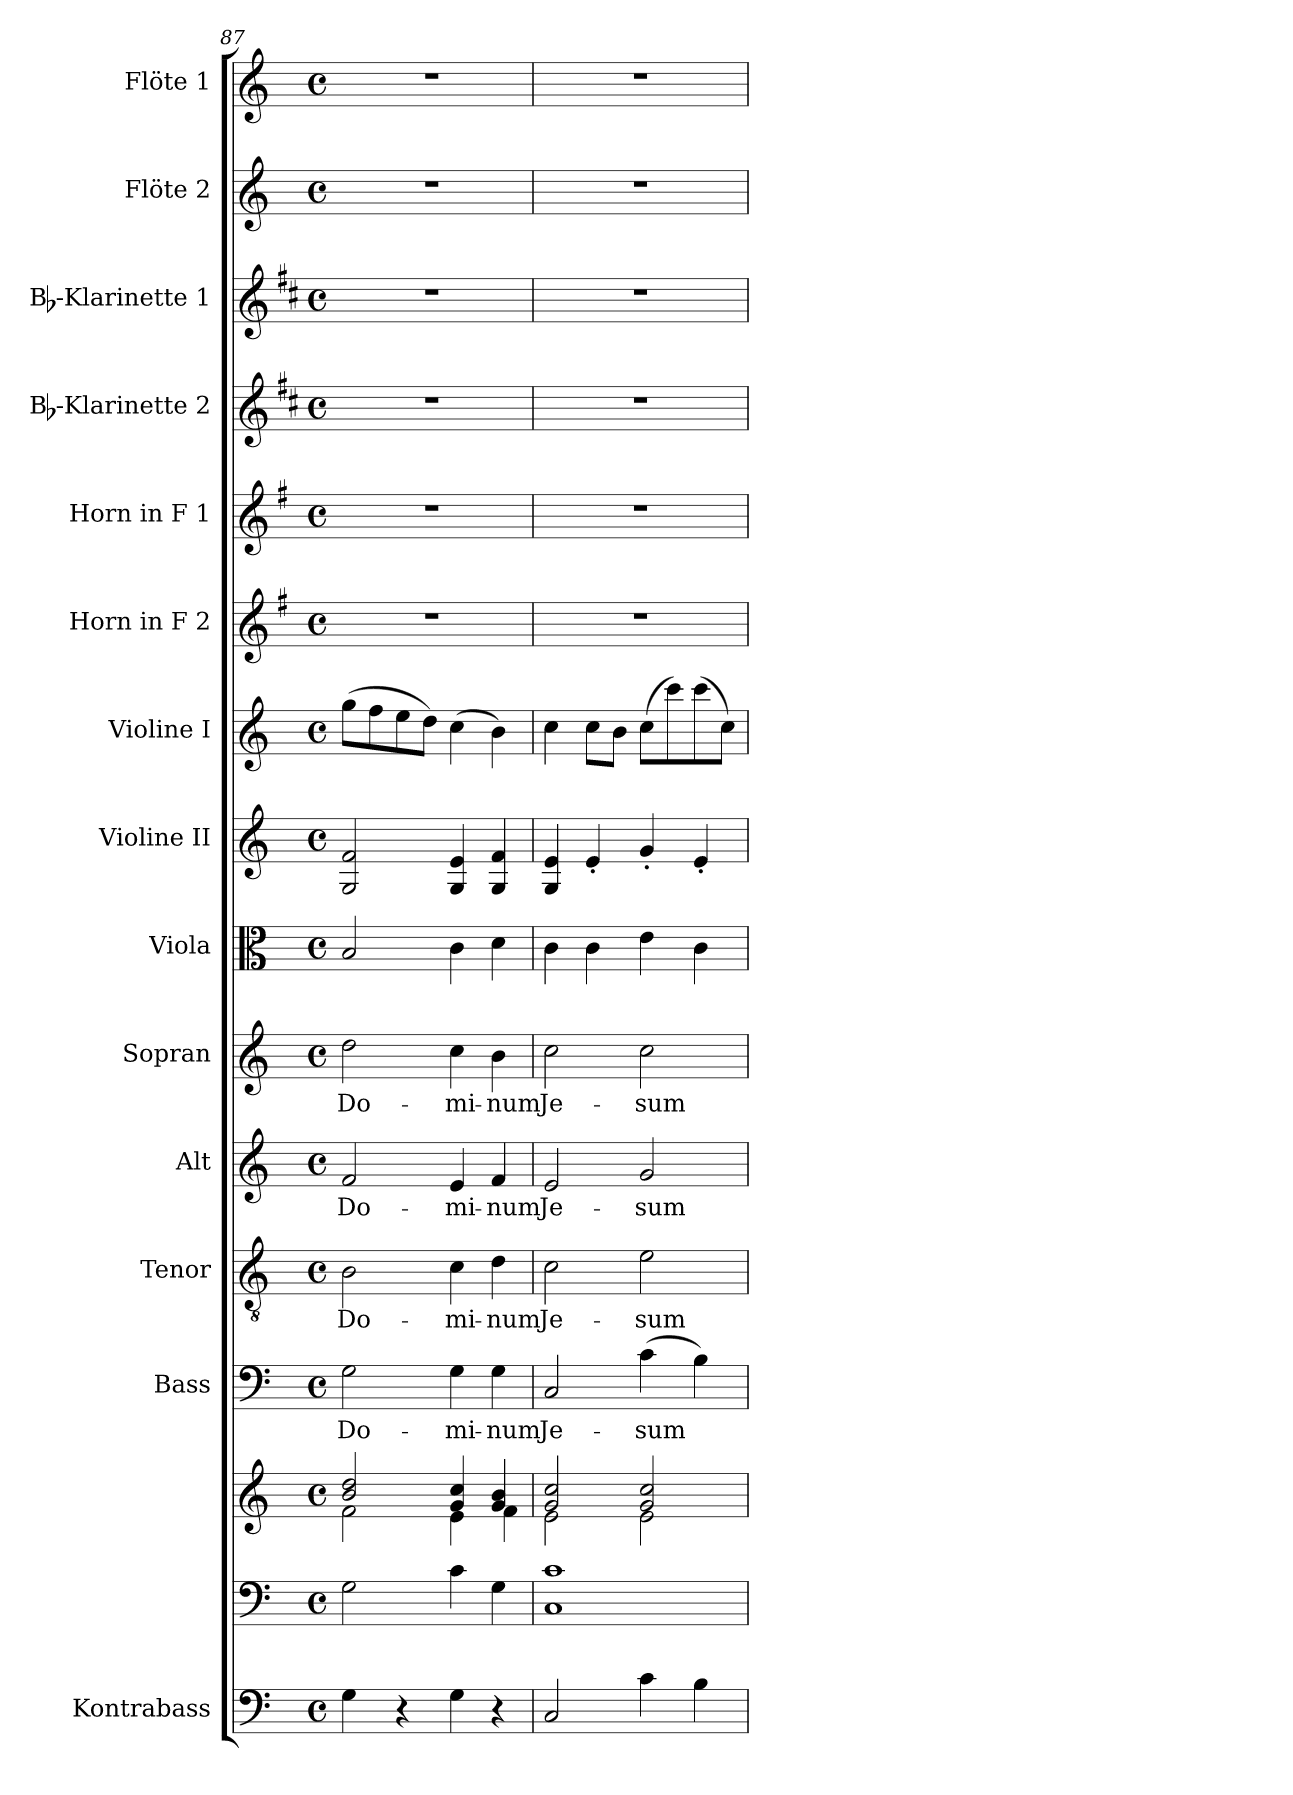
**kern	**kern	**kern	**kern	**text	**kern	**text	**kern	**text	**kern	**text	**kern	**kern	**kern	**kern	**kern	**kern	**kern	**kern	**kern
*part15	*part14	*part14	*part13	*part13	*part12	*part12	*part11	*part11	*part10	*part10	*part9	*part8	*part7	*part6	*part5	*part4	*part3	*part2	*part1
*staff16	*staff15	*staff14	*staff13	*staff13	*staff12	*staff12	*staff11	*staff11	*staff10	*staff10	*staff9	*staff8	*staff7	*staff6	*staff5	*staff4	*staff3	*staff2	*staff1
*I"Kontrabass	*	*	*I"Bass	*	*I"Tenor	*	*I"Alt	*	*I"Sopran	*	*I"Viola	*I"Violine II	*I"Violine I	*I"Horn in F 2	*I"Horn in F 1	*I"Bb-Klarinette 2	*I"Bb-Klarinette 1	*I"Flöte 2	*I"Flöte 1
*I'Kb.	*	*	*I'B.	*	*I'T.	*	*I'A.	*	*I'S.	*	*I'Vla.	*I'Vl. II	*I'Vl. I	*I'Horn 2	*I'Horn 1	*I'Bb Kl. 2	*I'Bb Kl. 1	*I'Fl. 2	*I'Fl. 1
*clefF4	*clefF4	*clefG2	*clefF4	*	*clefGv2	*	*clefG2	*	*clefG2	*	*clefC3	*clefG2	*clefG2	*clefG2	*clefG2	*clefG2	*clefG2	*clefG2	*clefG2
*ITrd7c12	*	*	*	*	*	*	*	*	*	*	*	*	*	*ITrd4c7	*ITrd4c7	*ITrd1c2	*ITrd1c2	*	*
*k[]	*k[]	*k[]	*k[]	*	*k[]	*	*k[]	*	*k[]	*	*k[]	*k[]	*k[]	*k[]	*k[]	*k[]	*k[]	*k[]	*k[]
*C:	*C:	*C:	*C:	*	*C:	*	*C:	*	*C:	*	*C:	*C:	*C:	*C:	*C:	*C:	*C:	*C:	*C:
*M4/4	*M4/4	*M4/4	*M4/4	*	*M4/4	*	*M4/4	*	*M4/4	*	*M4/4	*M4/4	*M4/4	*M4/4	*M4/4	*M4/4	*M4/4	*M4/4	*M4/4
*met(c)	*met(c)	*met(c)	*met(c)	*	*met(c)	*	*met(c)	*	*met(c)	*	*met(c)	*met(c)	*met(c)	*met(c)	*met(c)	*met(c)	*met(c)	*met(c)	*met(c)
=87	=87	=87	=87	=87	=87	=87	=87	=87	=87	=87	=87	=87	=87	=87	=87	=87	=87	=87	=87
*	*	*^	*	*	*	*	*	*	*	*	*	*	*	*	*	*	*	*	*
!	!	!	!	!	!LO:LY:b	!	!LO:LY:b	!	!LO:LY:b	!	!LO:LY:b	!	!	!	!	!	!	!	!	!
4GG\	2G\	2b/ 2dd/	2f\	2G\	Do-	2B\	Do-	2f/	Do-	2dd\	Do-	2B/	2G/ 2f/	(>8gg\L	1r	1r	1r	1r	1r	1r
.	.	.	.	.	.	.	.	.	.	.	.	.	.	8ff\	.	.	.	.	.	.
4r	.	.	.	.	.	.	.	.	.	.	.	.	.	8ee\	.	.	.	.	.	.
.	.	.	.	.	.	.	.	.	.	.	.	.	.	8dd\J)	.	.	.	.	.	.
!	!	!	!	!	!LO:LY:b	!	!LO:LY:b	!	!LO:LY:b	!	!LO:LY:b	!	!	!	!	!	!	!	!	!
4GG\	4c\	4g/ 4cc/	4e\	4G\	-mi-	4c\	-mi-	4e/	-mi-	4cc\	-mi-	4c\	4G/ 4e/	(>4cc\	.	.	.	.	.	.
!	!	!	!	!	!LO:LY:b	!	!LO:LY:b	!	!LO:LY:b	!	!LO:LY:b	!	!	!	!	!	!	!	!	!
4r	4G\	4g/ 4b/	4f\	4G\	-num	4d\	-num	4f/	-num	4b\	-num	4d\	4G/ 4f/	4b\)	.	.	.	.	.	.
=88	=88	=88	=88	=88	=88	=88	=88	=88	=88	=88	=88	=88	=88	=88	=88	=88	=88	=88	=88	=88
!	!	!	!	!	!LO:LY:b	!	!LO:LY:b	!	!LO:LY:b	!	!LO:LY:b	!	!	!	!	!	!	!	!	!
2CC/	1C 1c	2g/ 2cc/	2e\	2C/	Je-	2c\	Je-	2e/	Je-	2cc\	Je-	4c\	4G/ 4e/	4cc\	1r	1r	1r	1r	1r	1r
.	.	.	.	.	.	.	.	.	.	.	.	4c\	4e'</	8cc\L	.	.	.	.	.	.
.	.	.	.	.	.	.	.	.	.	.	.	.	.	8b\J	.	.	.	.	.	.
!	!	!	!	!	!LO:LY:b	!	!LO:LY:b	!	!LO:LY:b	!	!LO:LY:b	!	!	!	!	!	!	!	!	!
4C\	.	2g/ 2cc/	2e\	(>4c\	-sum	2e\	-sum	2g/	-sum	2cc\	-sum	4e\	4g'</	(>8cc\L	.	.	.	.	.	.
.	.	.	.	.	.	.	.	.	.	.	.	.	.	8ccc\)	.	.	.	.	.	.
4BB\	.	.	.	4B\)	.	.	.	.	.	.	.	4c\	4e'</	(>8ccc\	.	.	.	.	.	.
.	.	.	.	.	.	.	.	.	.	.	.	.	.	8cc\J)	.	.	.	.	.	.
*	*	*v	*v	*	*	*	*	*	*	*	*	*	*	*	*	*	*	*	*	*
=	=	=	=	=	=	=	=	=	=	=	=	=	=	=	=	=	=	=	=
*-	*-	*-	*-	*-	*-	*-	*-	*-	*-	*-	*-	*-	*-	*-	*-	*-	*-	*-	*-
